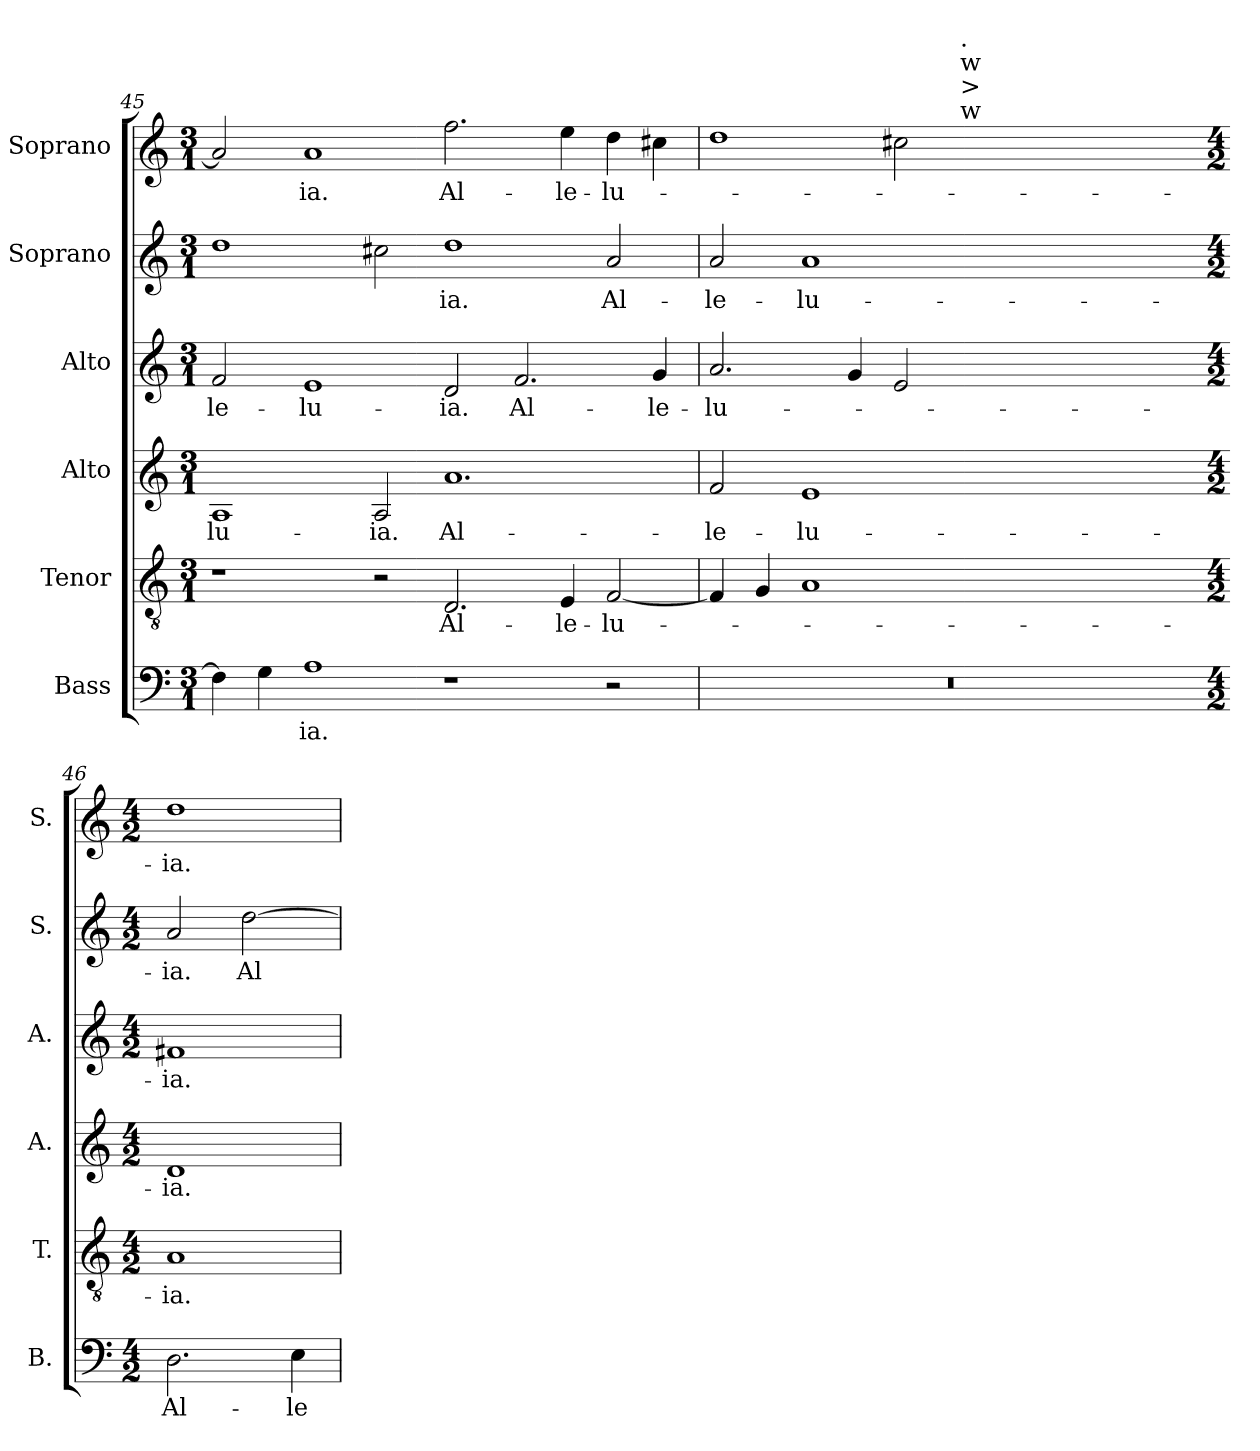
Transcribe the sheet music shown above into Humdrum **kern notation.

**kern	**text	**kern	**text	**kern	**text	**kern	**text	**kern	**text	**kern	**text
*part6	*part6	*part5	*part5	*part4	*part4	*part3	*part3	*part2	*part2	*part1	*part1
*staff6	*staff6	*staff5	*staff5	*staff4	*staff4	*staff3	*staff3	*staff2	*staff2	*staff1	*staff1
*I"Bass	*	*I"Tenor	*	*I"Alto	*	*I"Alto	*	*I"Soprano	*	*I"Soprano	*
*I'B.	*	*I'T.	*	*I'A.	*	*I'A.	*	*I'S.	*	*I'S.	*
*clefF4	*	*clefGv2	*	*clefG2	*	*clefG2	*	*clefG2	*	*clefG2	*
*	*	*ITrd7c12	*	*	*	*	*	*	*	*	*
*k[]	*	*k[]	*	*k[]	*	*k[]	*	*k[]	*	*k[]	*
*C:	*	*C:	*	*C:	*	*C:	*	*C:	*	*C:	*
*M3/1	*	*M3/1	*	*M3/1	*	*M3/1	*	*M3/1	*	*M3/1	*
=45	=45	=45	=45	=45	=45	=45	=45	=45	=45	=45	=45
!	!	!	!	!	!LO:LY:b:color=#000000	!	!	!	!	!	!
!	!	!	!	!	!	!	!LO:LY:b:color=#000000	!	!	!	!
4Fi\]	.	1r	.	1Ai	-lu-	2fi/	-le-	1ddi	.	2ai/]	.
4Gi\	.	.	.	.	.	.	.	.	.	.	.
!	!LO:LY:b:color=#000000	!	!	!	!	!	!	!	!	!	!
!	!	!	!	!	!	!	!LO:LY:b:color=#000000	!	!	!	!
!	!	!	!	!	!	!	!	!	!	!	!LO:LY:b:color=#000000
1Ai	-ia.	.	.	.	.	1ei	-lu-	.	.	1ai	-ia.
!	!	!	!	!	!LO:LY:b:color=#000000	!	!	!	!	!	!
.	.	2r	.	2Ai/	-ia.	.	.	2cc#Xi\	.	.	.
!	!	!	!LO:LY:b:color=#000000	!	!	!	!	!	!	!	!
!	!	!	!	!	!LO:LY:b:color=#000000	!	!	!	!	!	!
!	!	!	!	!	!	!	!LO:LY:b:color=#000000	!	!	!	!
!	!	!	!	!	!	!	!	!	!LO:LY:b:color=#000000	!	!
!	!	!	!	!	!	!	!	!	!	!	!LO:LY:b:color=#000000
1r	.	2.DDi/	Al-	1.ai	Al-	2di/	-ia.	1ddi	-ia.	2.ffi\	Al-
!	!	!	!	!	!	!	!LO:LY:b:color=#000000	!	!	!	!
.	.	.	.	.	.	2.fi/	Al-	.	.	.	.
!	!	!	!LO:LY:b:color=#000000	!	!	!	!	!	!	!	!
!	!	!	!	!	!	!	!	!	!	!	!LO:LY:b:color=#000000
.	.	4EEi/	-le-	.	.	.	.	.	.	4eei\	-le-
!	!	!	!LO:LY:b:color=#000000	!	!	!	!	!	!	!	!
!	!	!	!	!	!	!	!	!	!LO:LY:b:color=#000000	!	!
!	!	!	!	!	!	!	!	!	!	!	!LO:LY:b:color=#000000
2r	.	[2FFi/	-lu-	.	.	.	.	2ai/	Al-	4ddi\	-lu-
!	!	!	!	!	!	!	!LO:LY:b:color=#000000	!	!	!	!
.	.	.	.	.	.	4gi/	-le-	.	.	4cc#Xi\	.
!!LO:LB:g=z
=46	=46	=46	=46	=46	=46	=46	=46	=46	=46	=46	=46
!LO:N:vis=1	!	!	!	!	!	!	!	!	!	!	!
!	!	!	!	!	!LO:LY:b:color=#000000	!	!	!	!	!	!
!	!	!	!	!	!	!	!LO:LY:b:color=#000000	!	!	!	!
!	!	!	!	!	!	!	!	!	!LO:LY:b:color=#000000	!	!
*	*	*	*	*	*	*	*	*	*	*^	*
0.r	.	4FFi/]	.	2fi/	-le-	2.ai/	-lu-	2ai/	-le-	1ddi	1ryy	.
.	.	4GGi/	.	.	.	.	.	.	.	.	.	.
!	!	!	!	!	!LO:LY:b:color=#000000	!	!	!	!	!	!	!
!	!	!	!	!	!	!	!	!	!LO:LY:b:color=#000000	!	!	!
.	.	1AAi	.	1ei	-lu-	.	.	1ai	-lu-	.	.	.
.	.	.	.	.	.	4gi/	.	.	.	.	.	.
.	.	.	.	.	.	2ei/	.	.	.	2cc#Xi\	4ryy	.
.	.	.	.	.	.	.	.	.	.	.	16ryy	.
!	!	!	!	!	!	!	!	!	!	!	!LO:TX:a:t=w	!
!	!	!	!	!	!	!	!	!	!	!	!LO:TX:t=>	!
!	!	!	!	!	!	!	!	!	!	!	!LO:TX:t=w	!
!	!	!	!	!	!	!	!	!	!	!	!LO:TX:t=.	!
.	.	.	.	.	.	.	.	.	.	.	1ryy	.
.	.	1.ryy	.	1.ryy	.	1.ryy	.	1.ryy	.	1.ryy	.	.
.	.	.	.	.	.	.	.	.	.	.	2ryy	.
.	.	.	.	.	.	.	.	.	.	.	8.ryy	.
*	*	*	*	*	*	*	*	*	*	*v	*v	*
=46-	=46-	=46-	=46-	=46-	=46-	=46-	=46-	=46-	=46-	=46-	=46-
*M4/2	*	*M4/2	*	*M4/2	*	*M4/2	*	*M4/2	*	*M4/2	*
*	*	*	*	*	*	*	*	*	*	*^	*
!	!LO:LY:b:color=#000000	!	!	!	!	!	!	!	!	!	!	!
*	*	*	*	*	*	*	*	*	*	*v	*v	*
*	*	*	*	*	*	*	*	*	*	*^	*
!	!	!	!LO:LY:b:color=#000000	!	!	!	!	!	!	!	!	!
*	*	*	*	*	*	*	*	*	*	*v	*v	*
*	*	*	*	*	*	*	*	*	*	*^	*
!	!	!	!	!	!LO:LY:b:color=#000000	!	!	!	!	!	!	!
*	*	*	*	*	*	*	*	*	*	*v	*v	*
*	*	*	*	*	*	*	*	*	*	*^	*
!	!	!	!	!	!	!	!LO:LY:b:color=#000000	!	!	!	!	!
*	*	*	*	*	*	*	*	*	*	*v	*v	*
*	*	*	*	*	*	*	*	*	*	*^	*
!	!	!	!	!	!	!	!	!	!LO:LY:b:color=#000000	!	!	!
*	*	*	*	*	*	*	*	*	*	*v	*v	*
*	*	*	*	*	*	*	*	*	*	*^	*
!	!	!	!	!	!	!	!	!	!	!	!	!LO:LY:b:color=#000000
*	*	*	*	*	*	*	*	*	*	*v	*v	*
2.Di\	Al-	1AAi	-ia.	1di	-ia.	1f#Xi	-ia.	2ai/	-ia.	1ddi	-ia.
!	!	!	!	!	!	!	!	!	!LO:LY:b:color=#000000	!	!
.	.	.	.	.	.	.	.	[2ddi\	Al-	.	.
!	!LO:LY:b:color=#000000	!	!	!	!	!	!	!	!	!	!
4Ei\	-le-	.	.	.	.	.	.	.	.	.	.
=	=	=	=	=	=	=	=	=	=	=	=
*-	*-	*-	*-	*-	*-	*-	*-	*-	*-	*-	*-
